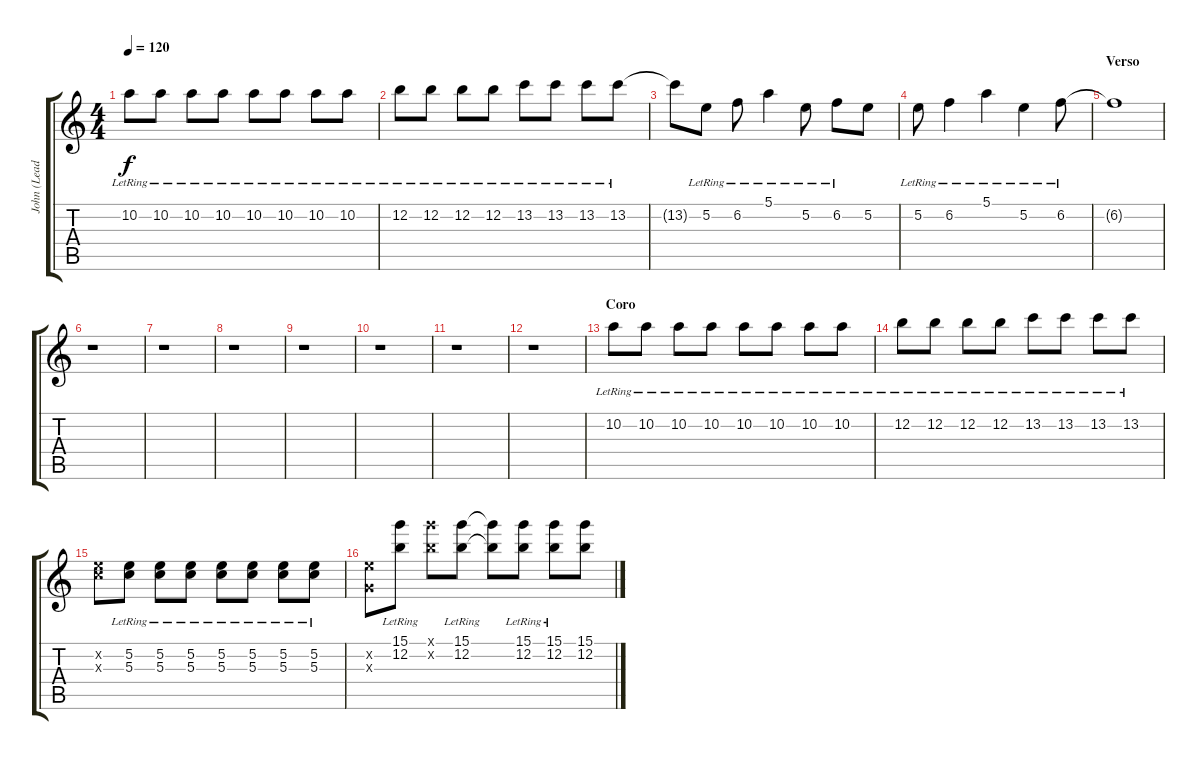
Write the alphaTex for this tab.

\track ("John (Lead)" "John (Lead") {instrument electricguitarjazz}
\staff {score tabs}
\tuning (E4 B3 G3 D3 A2 E2) {hide}
\ts (4 4)
\tempo 120
\clef g2
\ks c
10.2{lr}.8{dy f} 10.2{lr}.8 10.2{lr}.8 10.2{lr}.8 10.2{lr}.8 10.2{lr}.8 10.2{lr}.8 10.2{lr}.8 |
12.2{lr}.8 12.2{lr}.8 12.2{lr}.8 12.2{lr}.8 13.2{lr}.8 13.2{lr}.8 13.2{lr}.8 13.2{lr}.8 |
13.2{t}.8 5.2{lr}.8 6.2{lr}.8 5.1{lr}.4 5.2{lr}.8 6.2{lr}.8 5.2.8 |
5.2{lr}.8 6.2{lr}.4 5.1{lr}.4 5.2{lr}.4 6.2{lr}.8 |
\section ("" "Verso")
6.2{t}.1 |
r.1 |
r.1 |
r.1 |
r.1 |
r.1 |
r.1 |
r.1 |
\section ("" "Coro")
10.2{lr}.8 10.2{lr}.8 10.2{lr}.8 10.2{lr}.8 10.2{lr}.8 10.2{lr}.8 10.2{lr}.8 10.2{lr}.8 |
12.2{lr}.8 12.2{lr}.8 12.2{lr}.8 12.2{lr}.8 13.2{lr}.8 13.2{lr}.8 13.2{lr}.8 13.2{lr}.8 |
(5.2{x} 5.3{x}).8 (5.2{lr} 5.3{lr}).8 (5.2{lr} 5.3{lr}).8 (5.2{lr} 5.3{lr}).8 (5.2{lr} 5.3{lr}).8 (5.2{lr} 5.3{lr}).8 (5.2{lr} 5.3{lr}).8 (5.2{lr} 5.3{lr}).8 |
(5.2{x} 0.3{x}).8 (15.1{lr} 12.2{lr}).8 (15.1{x} 12.2{x}).8 (15.1{lr} 12.2{lr}).8 (15.1{t} 12.2{t}).8 (15.1{lr} 12.2{lr}).8 (15.1{lr} 12.2{lr}).8 (15.1 12.2{ss}).8
